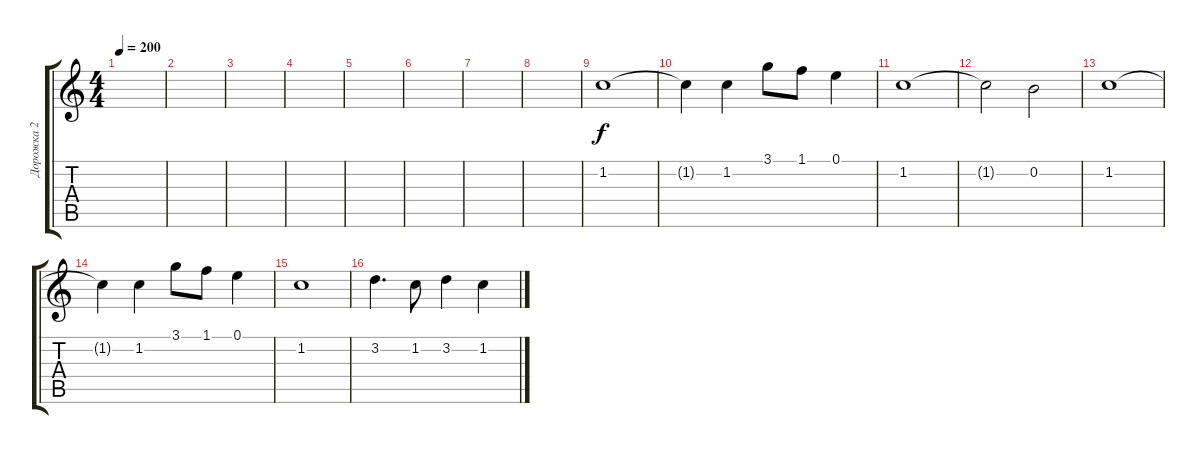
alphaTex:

\track ("Дорожка 2" "Дорожка 2") {instrument distortionguitar}
\staff {score tabs}
\tuning (E4 B3 G3 D3 A2 E2) {hide}
\ts (4 4)
\tempo 200
\clef g2
\ks c
|
|
|
|
|
|
|
|
1.2.1 |
1.2{t}.4 1.2.4 3.1.8 1.1.8 0.1.4 |
1.2.1 |
1.2{t}.2 0.2.2 |
1.2.1 |
1.2{t}.4 1.2.4 3.1.8 1.1.8 0.1.4 |
1.2.1 |
3.2.4{d} 1.2.8 3.2.4 1.2.4
